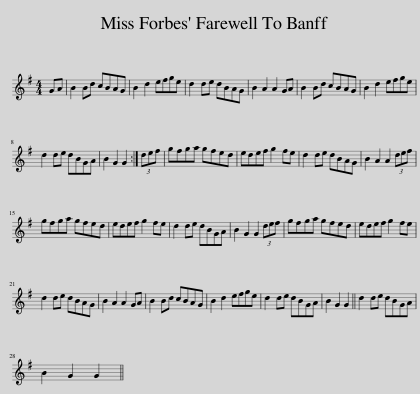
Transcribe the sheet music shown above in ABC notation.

X:1
L:1/8
M:4/4
I:linebreak $
K:G
V:1 treble
V:1
 GA | B2 Bd cBAG | B2 d2 efge | d2 de dBAG | B2 A2 A2 GA | %5
 B2 Bd cBAG | B2 d2 efge |$ d2 de dBGA | B2 G2 G2 :| (3def | %10
 gfga gfed | edef g2 fe | d2 de dBAG | B2 A2 A2 (3def |$ gfga gfed | %15
 edef g2 fe | d2 de dBGA | B2 G2 G2 (3def | gfga gfed | edef g2 fe |$ %20
 d2 de dBAG | B2 A2 A2 GA | B2 Bd cBAG | B2 d2 efge | d2 de dBGA | %25
 B2 G2 G2 || d2 de dBGA |$ B2 G2 G2 || %28
